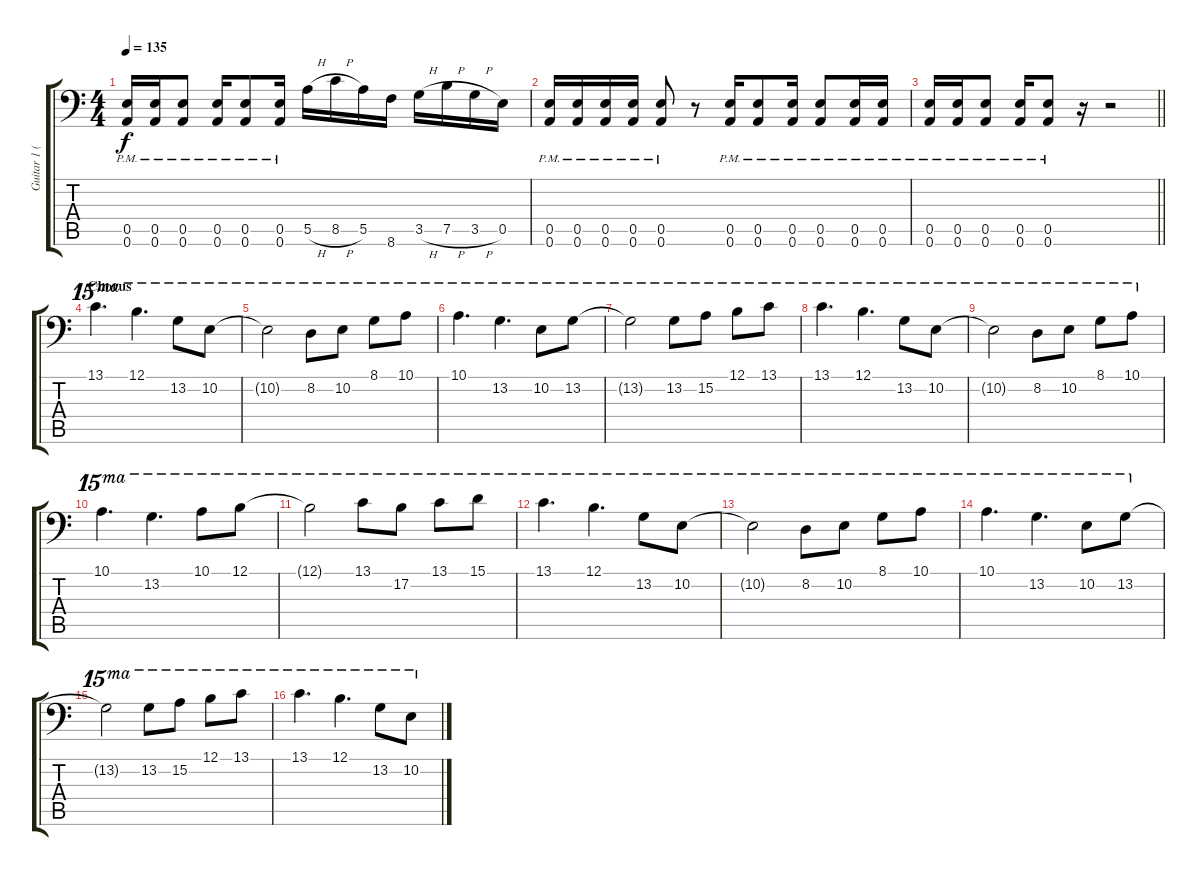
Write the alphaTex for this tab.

\track ("Guitar 1 (Eavan Dall)" "Guitar 1 (") {instrument distortionguitar}
\staff {score tabs}
\tuning (B3 Gb3 D3 A2 E2 A1) {hide}
\ts (4 4)
\tempo 135
\clef f4
\ks c
(0.5{pm} 0.6{pm}).16{dy f} (0.5{pm} 0.6{pm}).16 (0.5{pm} 0.6{pm}).8 (0.5{pm} 0.6{pm}).16 (0.5{pm} 0.6{pm}).8 (0.5{pm} 0.6{pm}).16 5.5{h}.16 8.5{h}.16 5.5.16 8.6.16 3.5{h}.16 7.5{h}.16 3.5{h}.16 0.5.16 |
(0.5{pm} 0.6{pm}).16 (0.5{pm} 0.6{pm}).16 (0.5{pm} 0.6{pm}).16 (0.5{pm} 0.6{pm}).16 (0.5{pm} 0.6{pm}).8 r.8 (0.5{pm} 0.6{pm}).16 (0.5{pm} 0.6{pm}).8 (0.5{pm} 0.6{pm}).16 (0.5{pm} 0.6{pm}).8 (0.5{pm} 0.6{pm}).16 (0.5{pm} 0.6{pm}).16 |
\barLineRight lightlight
(0.5{pm} 0.6{pm}).16 (0.5{pm} 0.6{pm}).16 (0.5{pm} 0.6{pm}).8 (0.5{pm} 0.6{pm}).16 (0.5{pm} 0.6{pm}).8 r.16 r.2 |
\section ("" "Chorus")
13.1.4{d ot 15ma} 12.1.4{d ot 15ma} 13.2.8{ot 15ma} 10.2.8{ot 15ma} |
10.2{t}.2{ot 15ma} 8.2.8{ot 15ma} 10.2.8{ot 15ma} 8.1.8{ot 15ma} 10.1.8{ot 15ma} |
10.1.4{d ot 15ma} 13.2.4{d ot 15ma} 10.2.8{ot 15ma} 13.2.8{ot 15ma} |
13.2{t}.2{ot 15ma} 13.2.8{ot 15ma} 15.2.8{ot 15ma} 12.1.8{ot 15ma} 13.1.8{ot 15ma} |
13.1.4{d ot 15ma} 12.1.4{d ot 15ma} 13.2.8{ot 15ma} 10.2.8{ot 15ma} |
10.2{t}.2{ot 15ma} 8.2.8{ot 15ma} 10.2.8{ot 15ma} 8.1.8{ot 15ma} 10.1.8{ot 15ma} |
10.1.4{d ot 15ma} 13.2.4{d ot 15ma} 10.1.8{ot 15ma} 12.1.8{ot 15ma} |
12.1{t}.2{ot 15ma} 13.1.8{ot 15ma} 17.2.8{ot 15ma} 13.1.8{ot 15ma} 15.1.8{ot 15ma} |
13.1.4{d ot 15ma} 12.1.4{d ot 15ma} 13.2.8{ot 15ma} 10.2.8{ot 15ma} |
10.2{t}.2{ot 15ma} 8.2.8{ot 15ma} 10.2.8{ot 15ma} 8.1.8{ot 15ma} 10.1.8{ot 15ma} |
10.1.4{d ot 15ma} 13.2.4{d ot 15ma} 10.2.8{ot 15ma} 13.2.8{ot 15ma} |
13.2{t}.2{ot 15ma} 13.2.8{ot 15ma} 15.2.8{ot 15ma} 12.1.8{ot 15ma} 13.1.8{ot 15ma} |
13.1.4{d ot 15ma} 12.1.4{d ot 15ma} 13.2.8{ot 15ma} 10.2.8{ot 15ma}
